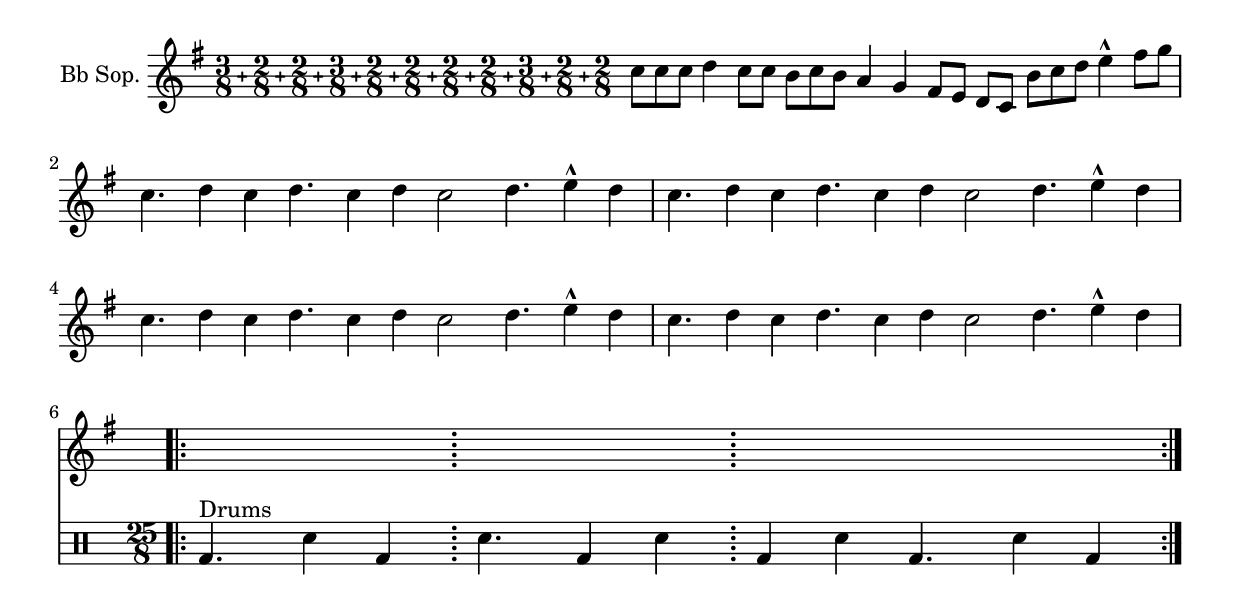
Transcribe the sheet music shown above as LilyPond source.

\version "2.12.0"

\header {
  lsrtags = "rhythms, percussion"

  texidoc = "
Though the polymetric time signature shown was not the most essential
item here, it has been included to show the beat of this piece (which
is the template of a real Balkan song!).

"
  doctitle = "Heavily customized polymetric time signatures"
}

#(define plus (markup #:vcenter "+"))
#(define ((custom-time-signature one two three four five six
           seven eight nine ten eleven num) grob)
            (grob-interpret-markup grob
              (markup #:override '(baseline-skip . 0) #:number
                (#:line (
                    (#:column (one num)) plus
                    (#:column (two num)) plus
                    (#:column (three num)) plus
                    (#:column (four num)) plus
                    (#:column (five num)) plus
                    (#:column (six num)) plus
                    (#:column (seven num)) plus
                    (#:column (eight num)) plus
                    (#:column (nine num)) plus
                    (#:column (ten num)) plus
                    (#:column (eleven num))))
                )))

melody = \relative c'' {
  \set Staff.instrumentName = #"Bb Sop."
  \key g \major
  #(set-time-signature 25 8 '(3 2 2 3 2 2 2 2 3 2 2))
  \override Staff.TimeSignature #'stencil =
    #(custom-time-signature "3" "2" "2" "3" "2" "2"
      "2" "2" "3" "2" "2" "8")
  c8 c c d4 c8 c b c b a4 g fis8 e d c b' c d e4-^ fis8 g \break
  c,4. d4 c4 d4. c4 d c2 d4. e4-^ d4
  c4. d4 c4 d4. c4 d c2 d4. e4-^ d4 \break
  c4. d4 c4 d4. c4 d c2 d4. e4-^ d4
  c4. d4 c4 d4. c4 d c2 d4. e4-^ d4 \break
}

drum = \new DrumStaff \drummode {
  \bar "|:" bd4.^\markup { "Drums" } sn4 bd \bar ":" sn4.
  bd4 sn \bar ":" bd sn bd4. sn4 bd \bar ":|"
}

{
  \melody
  \drum
}
